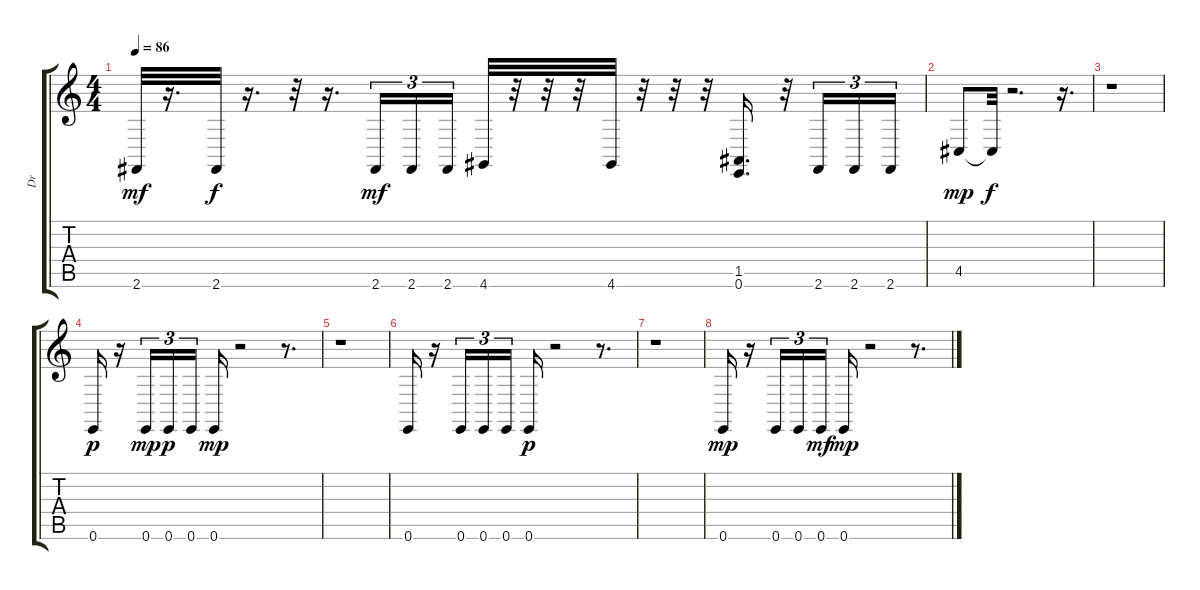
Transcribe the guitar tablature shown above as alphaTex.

\track ("Dr" "Dr") {instrument synthdrum}
\staff {score tabs}
\tuning (E4 B3 G3 D3 A2 E2) {hide}
\ts (4 4)
\tempo 86
\clef g2
\ks c
2.6.32{dy mf} r.16{d} 2.6.32{dy f} r.16{d} r.32 r.16{d} 2.6.16{tu (3 2) dy mf} 2.6.16{tu (3 2)} 2.6.16{tu (3 2)} 4.6.32 r.32 r.32 r.32 4.6.32 r.32 r.32 r.32 (1.5 0.6).16{d} r.32 2.6.16{tu (3 2)} 2.6.16{tu (3 2)} 2.6.16{tu (3 2)} |
4.5.8{dy mp} 4.5{t}.32{dy f} r.2{d} r.16{d} |
r.1 |
0.6.16{dy p} r.16 0.6.16{tu (3 2) dy mp} 0.6.16{tu (3 2) dy p} 0.6.16{tu (3 2)} 0.6.16{dy mp} r.2 r.8{d} |
r.1 |
0.6.16 r.16 0.6.16{tu (3 2)} 0.6.16{tu (3 2)} 0.6.16{tu (3 2)} 0.6.16{dy p} r.2 r.8{d} |
r.1 |
0.6.16{dy mp} r.16 0.6.16{tu (3 2)} 0.6.16{tu (3 2)} 0.6.16{tu (3 2) dy mf} 0.6.16{dy mp} r.2 r.8{d}
